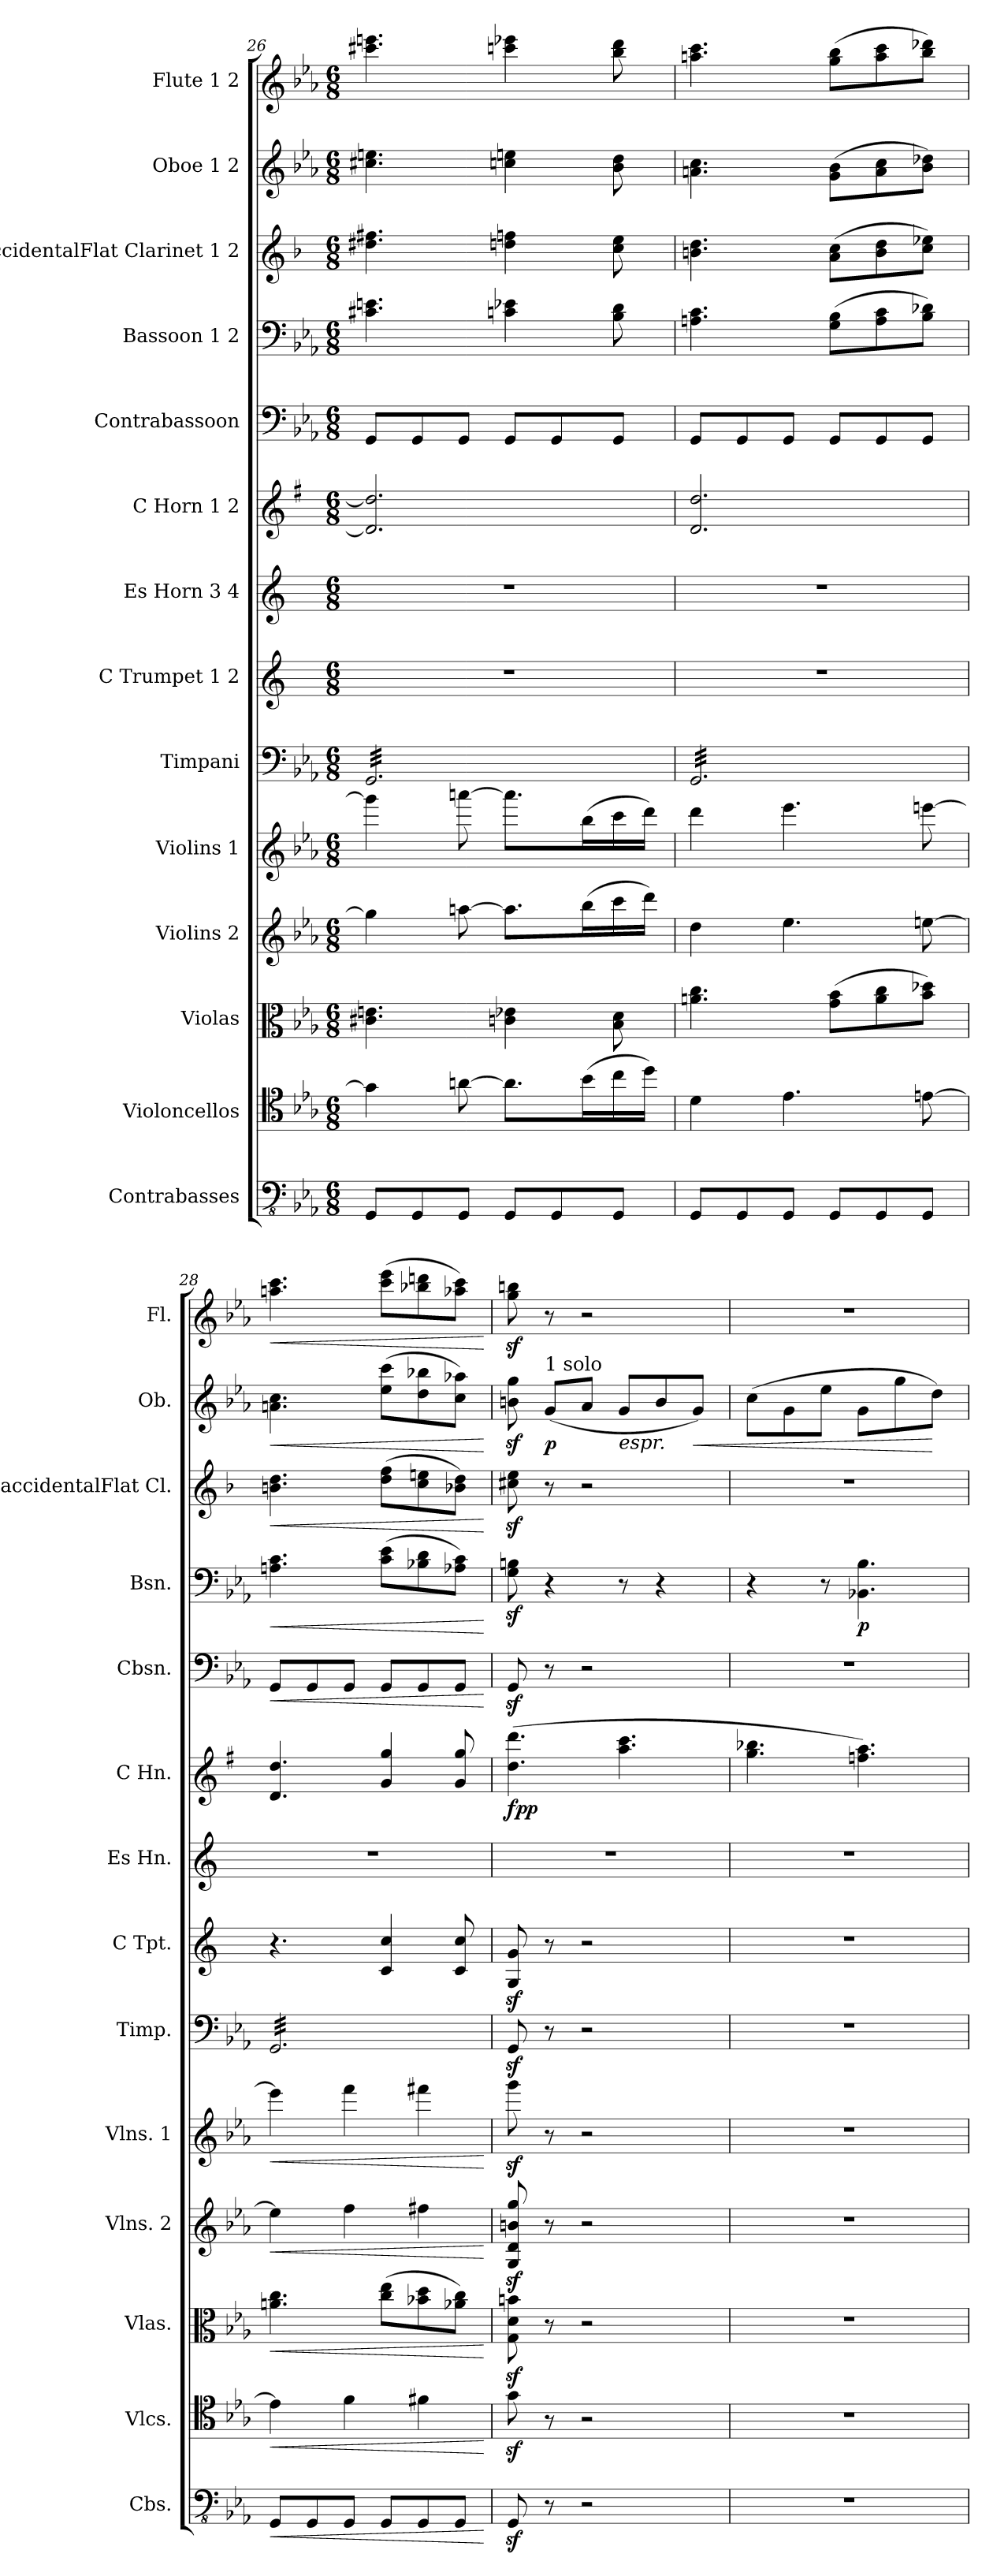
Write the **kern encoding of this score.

**kern	**dynam	**kern	**dynam	**kern	**dynam	**kern	**dynam	**kern	**dynam	**kern	**kern	**kern	**kern	**dynam	**kern	**dynam	**kern	**dynam	**kern	**dynam	**kern	**dynam	**kern	**dynam
*part14	*part14	*part13	*part13	*part12	*part12	*part11	*part11	*part10	*part10	*part9	*part8	*part7	*part6	*part6	*part5	*part5	*part4	*part4	*part3	*part3	*part2	*part2	*part1	*part1
*staff14	*staff14	*staff13	*staff13	*staff12	*staff12	*staff11	*staff11	*staff10	*staff10	*staff9	*staff8	*staff7	*staff6	*staff6	*staff5	*staff5	*staff4	*staff4	*staff3	*staff3	*staff2	*staff2	*staff1	*staff1
*I"Contrabasses	*	*I"Violoncellos	*	*I"Violas	*	*I"Violins 2	*	*I"Violins 1	*	*I"Timpani	*I"C Trumpet 1 2	*I"Es Horn 3 4	*I"C Horn 1 2	*	*I"Contrabassoon	*	*I"Bassoon 1 2	*	*I"BaccidentalFlat Clarinet 1 2	*	*I"Oboe 1 2	*	*I"Flute  1 2	*
*I'Cbs.	*	*I'Vlcs.	*	*I'Vlas.	*	*I'Vlns. 2	*	*I'Vlns. 1	*	*I'Timp.	*I'C Tpt.	*I'Es Hn.	*I'C Hn.	*	*I'Cbsn.	*	*I'Bsn.	*	*I'BaccidentalFlat Cl.	*	*I'Ob.	*	*I'Fl.	*
*clefFv4	*	*clefC4	*	*clefC3	*	*clefG2	*	*clefG2	*	*clefF4	*clefG2	*clefG2	*clefG2	*	*clefF4	*	*clefF4	*	*clefG2	*	*clefG2	*	*clefG2	*
*	*	*	*	*	*	*	*	*	*	*	*	*ITrd5c9	*ITrd4c7	*	*ITrd7c12	*	*	*	*ITrd1c2	*	*	*	*	*
*k[b-e-a-]	*	*k[b-e-a-]	*	*k[b-e-a-]	*	*k[b-e-a-]	*	*k[b-e-a-]	*	*k[b-e-a-]	*k[]	*k[b-e-a-]	*k[]	*	*k[b-e-a-]	*	*k[b-e-a-]	*	*k[b-e-a-]	*	*k[b-e-a-]	*	*k[b-e-a-]	*
*M6/8	*	*M6/8	*	*M6/8	*	*M6/8	*	*M6/8	*	*M6/8	*M6/8	*M6/8	*M6/8	*	*M6/8	*	*M6/8	*	*M6/8	*	*M6/8	*	*M6/8	*
=26	=26	=26	=26	=26	=26	=26	=26	=26	=26	=26	=26	=26	=26	=26	=26	=26	=26	=26	=26	=26	=26	=26	=26	=26
*	*	*	*	*	*	*	*	*	*	*tremolo	*	*	*	*	*	*	*	*	*	*	*	*	*	*
8GGG/L	.	4g#\]	.	4.c#X\ 4.en\	.	4gg#\]	.	4ggg#\]	.	32GG/LLL	2.r	2.r	2.G/] 2.g/]	.	8GGG/L	.	4.c#X\ 4.en\	.	4.cc#X\ 4.een\	.	4.cc#X\ 4.een\	.	4.ccc#X\ 4.eeen\	.
.	.	.	.	.	.	.	.	.	.	32GG/	.	.	.	.	.	.	.	.	.	.	.	.	.	.
.	.	.	.	.	.	.	.	.	.	32GG/	.	.	.	.	.	.	.	.	.	.	.	.	.	.
.	.	.	.	.	.	.	.	.	.	32GG/	.	.	.	.	.	.	.	.	.	.	.	.	.	.
8GGG/	.	.	.	.	.	.	.	.	.	32GG/	.	.	.	.	8GGG/	.	.	.	.	.	.	.	.	.
.	.	.	.	.	.	.	.	.	.	32GG/	.	.	.	.	.	.	.	.	.	.	.	.	.	.
.	.	.	.	.	.	.	.	.	.	32GG/	.	.	.	.	.	.	.	.	.	.	.	.	.	.
.	.	.	.	.	.	.	.	.	.	32GG/	.	.	.	.	.	.	.	.	.	.	.	.	.	.
8GGG/J	.	[8an\	.	.	.	[8aan\	.	[8aaan\	.	32GG/	.	.	.	.	8GGG/J	.	.	.	.	.	.	.	.	.
.	.	.	.	.	.	.	.	.	.	32GG/	.	.	.	.	.	.	.	.	.	.	.	.	.	.
.	.	.	.	.	.	.	.	.	.	32GG/	.	.	.	.	.	.	.	.	.	.	.	.	.	.
.	.	.	.	.	.	.	.	.	.	32GG/	.	.	.	.	.	.	.	.	.	.	.	.	.	.
8GGG/L	.	8.a\L]	.	4cn\ 4e-X\	.	8.aa\L]	.	8.aaa\L]	.	32GG/	.	.	.	.	8GGG/L	.	4cn\ 4e-X\	.	4ccn\ 4ee-X\	.	4ccn\ 4een\	.	4cccn\ 4eee-X\	.
.	.	.	.	.	.	.	.	.	.	32GG/	.	.	.	.	.	.	.	.	.	.	.	.	.	.
.	.	.	.	.	.	.	.	.	.	32GG/	.	.	.	.	.	.	.	.	.	.	.	.	.	.
.	.	.	.	.	.	.	.	.	.	32GG/	.	.	.	.	.	.	.	.	.	.	.	.	.	.
8GGG/	.	.	.	.	.	.	.	.	.	32GG/	.	.	.	.	8GGG/	.	.	.	.	.	.	.	.	.
.	.	.	.	.	.	.	.	.	.	32GG/	.	.	.	.	.	.	.	.	.	.	.	.	.	.
.	.	(>16b-\L	.	.	.	(>16bb-\L	.	(>16bb-\L	.	32GG/	.	.	.	.	.	.	.	.	.	.	.	.	.	.
.	.	.	.	.	.	.	.	.	.	32GG/	.	.	.	.	.	.	.	.	.	.	.	.	.	.
8GGG/J	.	16cc\	.	8B-\ 8d\	.	16ccc\	.	16ccc\	.	32GG/	.	.	.	.	8GGG/J	.	8B-\ 8d\	.	8b-\ 8dd\	.	8b-\ 8dd\	.	8bb-\ 8ddd\	.
.	.	.	.	.	.	.	.	.	.	32GG/	.	.	.	.	.	.	.	.	.	.	.	.	.	.
.	.	16dd\JJ)	.	.	.	16ddd\JJ)	.	16ddd\JJ)	.	32GG/	.	.	.	.	.	.	.	.	.	.	.	.	.	.
.	.	.	.	.	.	.	.	.	.	32GG/JJJ	.	.	.	.	.	.	.	.	.	.	.	.	.	.
!!LO:PB:g=z
=27	=27	=27	=27	=27	=27	=27	=27	=27	=27	=27	=27	=27	=27	=27	=27	=27	=27	=27	=27	=27	=27	=27	=27	=27
8GGG/L	.	4d\	.	4.an\ 4.cc\	.	4dd\	.	4ddd\	.	32GG/LLL	2.r	2.r	2.G/ 2.g/	.	8GGG/L	.	4.An\ 4.c\	.	4.an\ 4.cc\	.	4.an\ 4.cc\	.	4.aan\ 4.ccc\	.
.	.	.	.	.	.	.	.	.	.	32GG/	.	.	.	.	.	.	.	.	.	.	.	.	.	.
.	.	.	.	.	.	.	.	.	.	32GG/	.	.	.	.	.	.	.	.	.	.	.	.	.	.
.	.	.	.	.	.	.	.	.	.	32GG/	.	.	.	.	.	.	.	.	.	.	.	.	.	.
8GGG/	.	.	.	.	.	.	.	.	.	32GG/	.	.	.	.	8GGG/	.	.	.	.	.	.	.	.	.
.	.	.	.	.	.	.	.	.	.	32GG/	.	.	.	.	.	.	.	.	.	.	.	.	.	.
.	.	.	.	.	.	.	.	.	.	32GG/	.	.	.	.	.	.	.	.	.	.	.	.	.	.
.	.	.	.	.	.	.	.	.	.	32GG/	.	.	.	.	.	.	.	.	.	.	.	.	.	.
8GGG/J	.	4.e-\	.	.	.	4.ee-\	.	4.eee-\	.	32GG/	.	.	.	.	8GGG/J	.	.	.	.	.	.	.	.	.
.	.	.	.	.	.	.	.	.	.	32GG/	.	.	.	.	.	.	.	.	.	.	.	.	.	.
.	.	.	.	.	.	.	.	.	.	32GG/	.	.	.	.	.	.	.	.	.	.	.	.	.	.
.	.	.	.	.	.	.	.	.	.	32GG/	.	.	.	.	.	.	.	.	.	.	.	.	.	.
8GGG/L	.	.	.	(>8g\ 8b-\L	.	.	.	.	.	32GG/	.	.	.	.	8GGG/L	.	(>8G\ 8B-\L	.	(>8g\ 8b-\L	.	(>8g\ 8b-\L	.	(>8gg\ 8bb-\L	.
.	.	.	.	.	.	.	.	.	.	32GG/	.	.	.	.	.	.	.	.	.	.	.	.	.	.
.	.	.	.	.	.	.	.	.	.	32GG/	.	.	.	.	.	.	.	.	.	.	.	.	.	.
.	.	.	.	.	.	.	.	.	.	32GG/	.	.	.	.	.	.	.	.	.	.	.	.	.	.
8GGG/	.	.	.	8a\ 8cc\	.	.	.	.	.	32GG/	.	.	.	.	8GGG/	.	8A\ 8c\	.	8a\ 8cc\	.	8a\ 8cc\	.	8aa\ 8ccc\	.
.	.	.	.	.	.	.	.	.	.	32GG/	.	.	.	.	.	.	.	.	.	.	.	.	.	.
.	.	.	.	.	.	.	.	.	.	32GG/	.	.	.	.	.	.	.	.	.	.	.	.	.	.
.	.	.	.	.	.	.	.	.	.	32GG/	.	.	.	.	.	.	.	.	.	.	.	.	.	.
8GGG/J	.	[8en\	.	8b-\ 8dd-X\J)	.	[8een\	.	[8eeen\	.	32GG/	.	.	.	.	8GGG/J	.	8B-\ 8d-X\J)	.	8b-\ 8dd-X\J)	.	8b-\ 8dd-X\J)	.	8bb-\ 8ddd-X\J)	.
.	.	.	.	.	.	.	.	.	.	32GG/	.	.	.	.	.	.	.	.	.	.	.	.	.	.
.	.	.	.	.	.	.	.	.	.	32GG/	.	.	.	.	.	.	.	.	.	.	.	.	.	.
.	.	.	.	.	.	.	.	.	.	32GG/JJJ	.	.	.	.	.	.	.	.	.	.	.	.	.	.
=28	=28	=28	=28	=28	=28	=28	=28	=28	=28	=28	=28	=28	=28	=28	=28	=28	=28	=28	=28	=28	=28	=28	=28	=28
!	!LO:HP:b	!	!LO:HP:b	!	!LO:HP:b	!	!LO:HP:b	!	!LO:HP:b	!	!	!	!	!	!	!LO:HP:b	!	!LO:HP:b	!	!LO:HP:b	!	!LO:HP:b	!	!LO:HP:b
8GGG/L	<	4e\]	<	4.an\ 4.cc\	<	4ee\]	<	4eee\]	<	32GG/LLL	4.r	2.r	4.G/ 4.g/	.	8GGG/L	<	4.An\ 4.c\	<	4.an\ 4.cc\	<	4.an\ 4.cc\	<	4.aan\ 4.ccc\	<
.	.	.	.	.	.	.	.	.	.	32GG/	.	.	.	.	.	.	.	.	.	.	.	.	.	.
.	.	.	.	.	.	.	.	.	.	32GG/	.	.	.	.	.	.	.	.	.	.	.	.	.	.
.	.	.	.	.	.	.	.	.	.	32GG/	.	.	.	.	.	.	.	.	.	.	.	.	.	.
8GGG/	.	.	.	.	.	.	.	.	.	32GG/	.	.	.	.	8GGG/	.	.	.	.	.	.	.	.	.
.	.	.	.	.	.	.	.	.	.	32GG/	.	.	.	.	.	.	.	.	.	.	.	.	.	.
.	.	.	.	.	.	.	.	.	.	32GG/	.	.	.	.	.	.	.	.	.	.	.	.	.	.
.	.	.	.	.	.	.	.	.	.	32GG/	.	.	.	.	.	.	.	.	.	.	.	.	.	.
8GGG/J	.	4f\	.	.	.	4ff\	.	4fff\	.	32GG/	.	.	.	.	8GGG/J	.	.	.	.	.	.	.	.	.
.	.	.	.	.	.	.	.	.	.	32GG/	.	.	.	.	.	.	.	.	.	.	.	.	.	.
.	.	.	.	.	.	.	.	.	.	32GG/	.	.	.	.	.	.	.	.	.	.	.	.	.	.
.	.	.	.	.	.	.	.	.	.	32GG/	.	.	.	.	.	.	.	.	.	.	.	.	.	.
8GGG/L	.	.	.	(>8cc\ 8ee-\L	.	.	.	.	.	32GG/	4c/ 4cc/	.	4c/ 4cc/	.	8GGG/L	.	(>8c\ 8e-\L	.	(>8cc\ 8ee-\L	.	(>8ee-\ 8ccc\L	.	(>8ccc\ 8eee-\L	.
.	.	.	.	.	.	.	.	.	.	32GG/	.	.	.	.	.	.	.	.	.	.	.	.	.	.
.	.	.	.	.	.	.	.	.	.	32GG/	.	.	.	.	.	.	.	.	.	.	.	.	.	.
.	.	.	.	.	.	.	.	.	.	32GG/	.	.	.	.	.	.	.	.	.	.	.	.	.	.
8GGG/	.	4f#X\	.	8b-X\ 8dd\	.	4ff#X\	.	4fff#X\	.	32GG/	.	.	.	.	8GGG/	.	8B-X\ 8d\	.	8b-\ 8ddn\	.	8dd\ 8bb-X\	.	8bb-X\ 8dddn\	.
.	.	.	.	.	.	.	.	.	.	32GG/	.	.	.	.	.	.	.	.	.	.	.	.	.	.
.	.	.	.	.	.	.	.	.	.	32GG/	.	.	.	.	.	.	.	.	.	.	.	.	.	.
.	.	.	.	.	.	.	.	.	.	32GG/	.	.	.	.	.	.	.	.	.	.	.	.	.	.
8GGG/J	.	.	.	8a-X\ 8cc\J)	.	.	.	.	.	32GG/	8c/ 8cc/	.	8c/ 8cc/	.	8GGG/J	.	8A-X\ 8c\J)	.	8a-X\ 8cc\J)	.	8cc\ 8aa-X\J)	.	8aa-X\ 8ccc\J)	.
.	.	.	.	.	.	.	.	.	.	32GG/	.	.	.	.	.	.	.	.	.	.	.	.	.	.
.	.	.	.	.	.	.	.	.	.	32GG/	.	.	.	.	.	.	.	.	.	.	.	.	.	.
.	.	.	.	.	.	.	.	.	.	32GG/JJJ	.	.	.	.	.	.	.	.	.	.	.	.	.	.
*	*	*	*	*	*	*	*	*	*	*Xtremolo	*	*	*	*	*	*	*	*	*	*	*	*	*	*
.	[	.	[	.	[	.	[	.	[	.	.	.	.	.	.	[	.	[	.	[	.	[	.	[
=29	=29	=29	=29	=29	=29	=29	=29	=29	=29	=29	=29	=29	=29	=29	=29	=29	=29	=29	=29	=29	=29	=29	=29	=29
!	!	!	!	!	!	!	!	!	!	!	!	!	!	!LO:DY:b	!	!	!	!	!	!	!	!	!	!
!	!	!	!	!	!	!	!	!	!	!	!	!	!	!LO:DY:n=1:b	!	!	!	!	!	!	!	!	!	!
8GGGz</	.	8gz<\	.	8G\z< 8d\z< 8bn\z<	.	8G/z< 8d/z< 8bn/z< 8gg/z<	.	8gggz<\	.	8GGz</	8G/z< 8g/z<	2.r	(>4.g\ 4.gg\	fp p	8GGGz</	.	8G\z< 8Bn\z<	.	8bn\z< 8dd\z<	.	8bn\z< 8gg\z<	.	8gg\z< 8bbn\z<	.
!	!	!	!	!	!	!	!	!	!	!	!	!	!	!	!	!	!	!	!	!	!LO:TX:a:t=1 solo	!	!	!
!	!	!	!	!	!	!	!	!	!	!	!	!	!	!	!	!	!	!	!	!	!	!LO:DY:b	!	!
8r	.	8r	.	8r	.	8r	.	8r	.	8r	8r	.	.	.	8r	.	4r	.	8r	.	(<8g/L	p	8r	.
2r	.	2r	.	2r	.	2r	.	2r	.	2r	2r	.	.	.	2r	.	.	.	2r	.	8a-/J	.	2r	.
!	!	!	!	!	!	!	!	!	!	!	!	!	!	!	!	!	!	!	!	!	!LO:TX:b:i:t=espr.	!	!	!
.	.	.	.	.	.	.	.	.	.	.	.	.	4.dd\ 4.ff\	.	.	.	8r	.	.	.	8g/L	.	.	.
.	.	.	.	.	.	.	.	.	.	.	.	.	.	.	.	.	4r	.	.	.	8b/	.	.	.
!	!	!	!	!	!	!	!	!	!	!	!	!	!	!	!	!	!	!	!	!	!	!LO:HP:b	!	!
.	.	.	.	.	.	.	.	.	.	.	.	.	.	.	.	.	.	.	.	.	8g/J)	<	.	.
=30	=30	=30	=30	=30	=30	=30	=30	=30	=30	=30	=30	=30	=30	=30	=30	=30	=30	=30	=30	=30	=30	=30	=30	=30
2.r	.	2.r	.	2.r	.	2.r	.	2.r	.	2.r	2.r	2.r	4.cc\ 4.ee-X\	.	2.r	.	4r	.	2.r	.	(>8cc\L	.	2.r	.
.	.	.	.	.	.	.	.	.	.	.	.	.	.	.	.	.	.	.	.	.	8g\	.	.	.
.	.	.	.	.	.	.	.	.	.	.	.	.	.	.	.	.	8r	.	.	.	8ee-\J	.	.	.
!	!	!	!	!	!	!	!	!	!	!	!	!	!	!	!	!	!	!LO:DY:b	!	!	!	!	!	!
.	.	.	.	.	.	.	.	.	.	.	.	.	4.b-X\ 4.dd\)	.	.	.	4.BB-X\ 4.B-\	p	.	.	8g\L	.	.	.
.	.	.	.	.	.	.	.	.	.	.	.	.	.	.	.	.	.	.	.	.	8gg\	.	.	.
.	.	.	.	.	.	.	.	.	.	.	.	.	.	.	.	.	.	.	.	.	8dd\J)	[	.	.
=	=	=	=	=	=	=	=	=	=	=	=	=	=	=	=	=	=	=	=	=	=	=	=	=
*-	*-	*-	*-	*-	*-	*-	*-	*-	*-	*-	*-	*-	*-	*-	*-	*-	*-	*-	*-	*-	*-	*-	*-	*-
